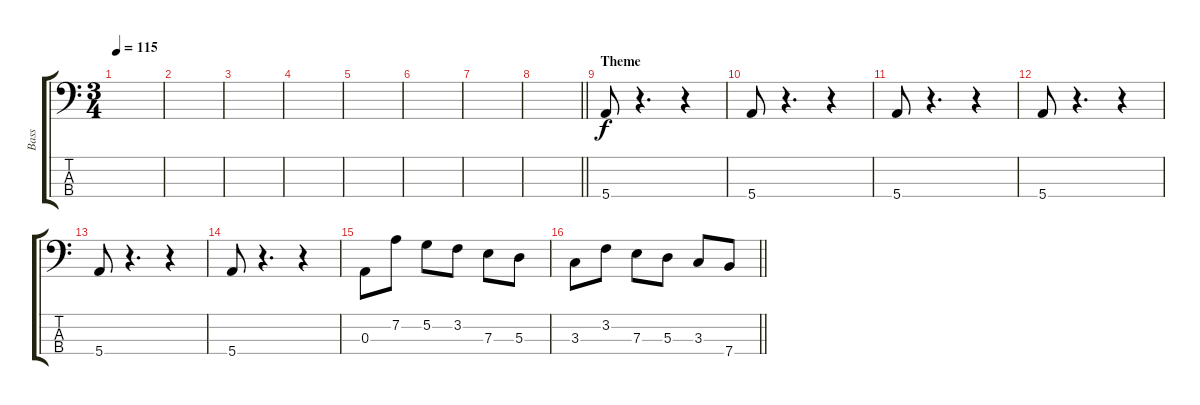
\track ("Bass" "Bass") {instrument electricbassfinger}
\staff {score tabs}
\tuning (G2 D2 A1 E1) {hide}
\ts (3 4)
\tempo 115
\clef f4
\ks aminor
|
|
|
|
|
|
|
\barLineRight lightlight
|
\section ("" "Theme")
5.4.8 r.4{d} r.4 |
5.4.8 r.4{d} r.4 |
5.4.8 r.4{d} r.4 |
5.4.8 r.4{d} r.4 |
5.4.8 r.4{d} r.4 |
5.4.8 r.4{d} r.4 |
0.3.8 7.2.8 5.2.8 3.2.8 7.3.8 5.3.8 |
\barLineRight lightlight
3.3.8 3.2.8 7.3.8 5.3.8 3.3.8 7.4.8
